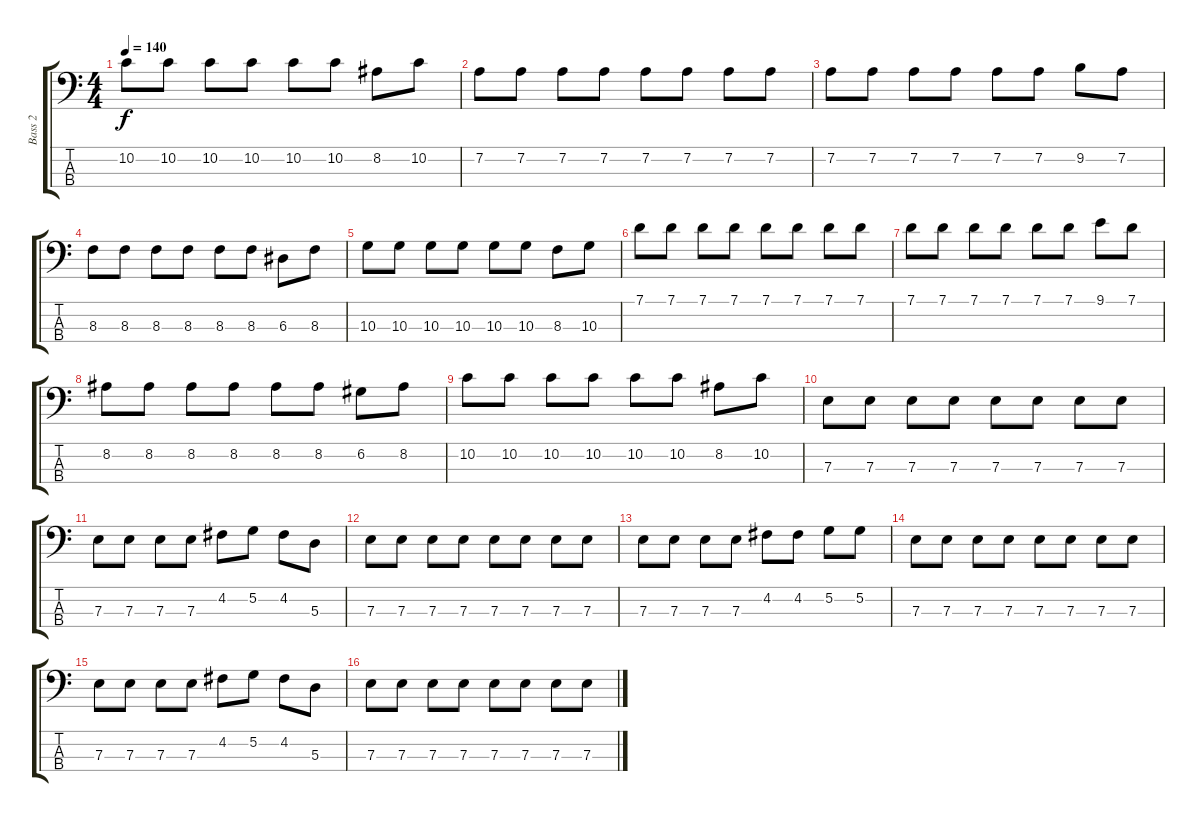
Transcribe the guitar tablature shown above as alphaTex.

\track ("Bass 2" "Bass 2") {instrument electricbassfinger}
\staff {score tabs}
\tuning (G2 D2 A1 E1) {hide}
\ts (4 4)
\tempo 140
\clef f4
\ks c
10.2.8{dy f} 10.2.8 10.2.8 10.2.8 10.2.8 10.2.8 8.2.8 10.2.8 |
7.2.8 7.2.8 7.2.8 7.2.8 7.2.8 7.2.8 7.2.8 7.2.8 |
7.2.8 7.2.8 7.2.8 7.2.8 7.2.8 7.2.8 9.2.8 7.2.8 |
8.3.8 8.3.8 8.3.8 8.3.8 8.3.8 8.3.8 6.3.8 8.3.8 |
10.3.8 10.3.8 10.3.8 10.3.8 10.3.8 10.3.8 8.3.8 10.3.8 |
7.1.8 7.1.8 7.1.8 7.1.8 7.1.8 7.1.8 7.1.8 7.1.8 |
7.1.8 7.1.8 7.1.8 7.1.8 7.1.8 7.1.8 9.1.8 7.1.8 |
8.2.8 8.2.8 8.2.8 8.2.8 8.2.8 8.2.8 6.2.8 8.2.8 |
10.2.8 10.2.8 10.2.8 10.2.8 10.2.8 10.2.8 8.2.8 10.2.8 |
7.3.8 7.3.8 7.3.8 7.3.8 7.3.8 7.3.8 7.3.8 7.3.8 |
7.3.8 7.3.8 7.3.8 7.3.8 4.2.8 5.2.8 4.2.8 5.3.8 |
7.3.8 7.3.8 7.3.8 7.3.8 7.3.8 7.3.8 7.3.8 7.3.8 |
7.3.8 7.3.8 7.3.8 7.3.8 4.2.8 4.2.8 5.2.8 5.2.8 |
7.3.8 7.3.8 7.3.8 7.3.8 7.3.8 7.3.8 7.3.8 7.3.8 |
7.3.8 7.3.8 7.3.8 7.3.8 4.2.8 5.2.8 4.2.8 5.3.8 |
7.3.8 7.3.8 7.3.8 7.3.8 7.3.8 7.3.8 7.3.8 7.3.8
